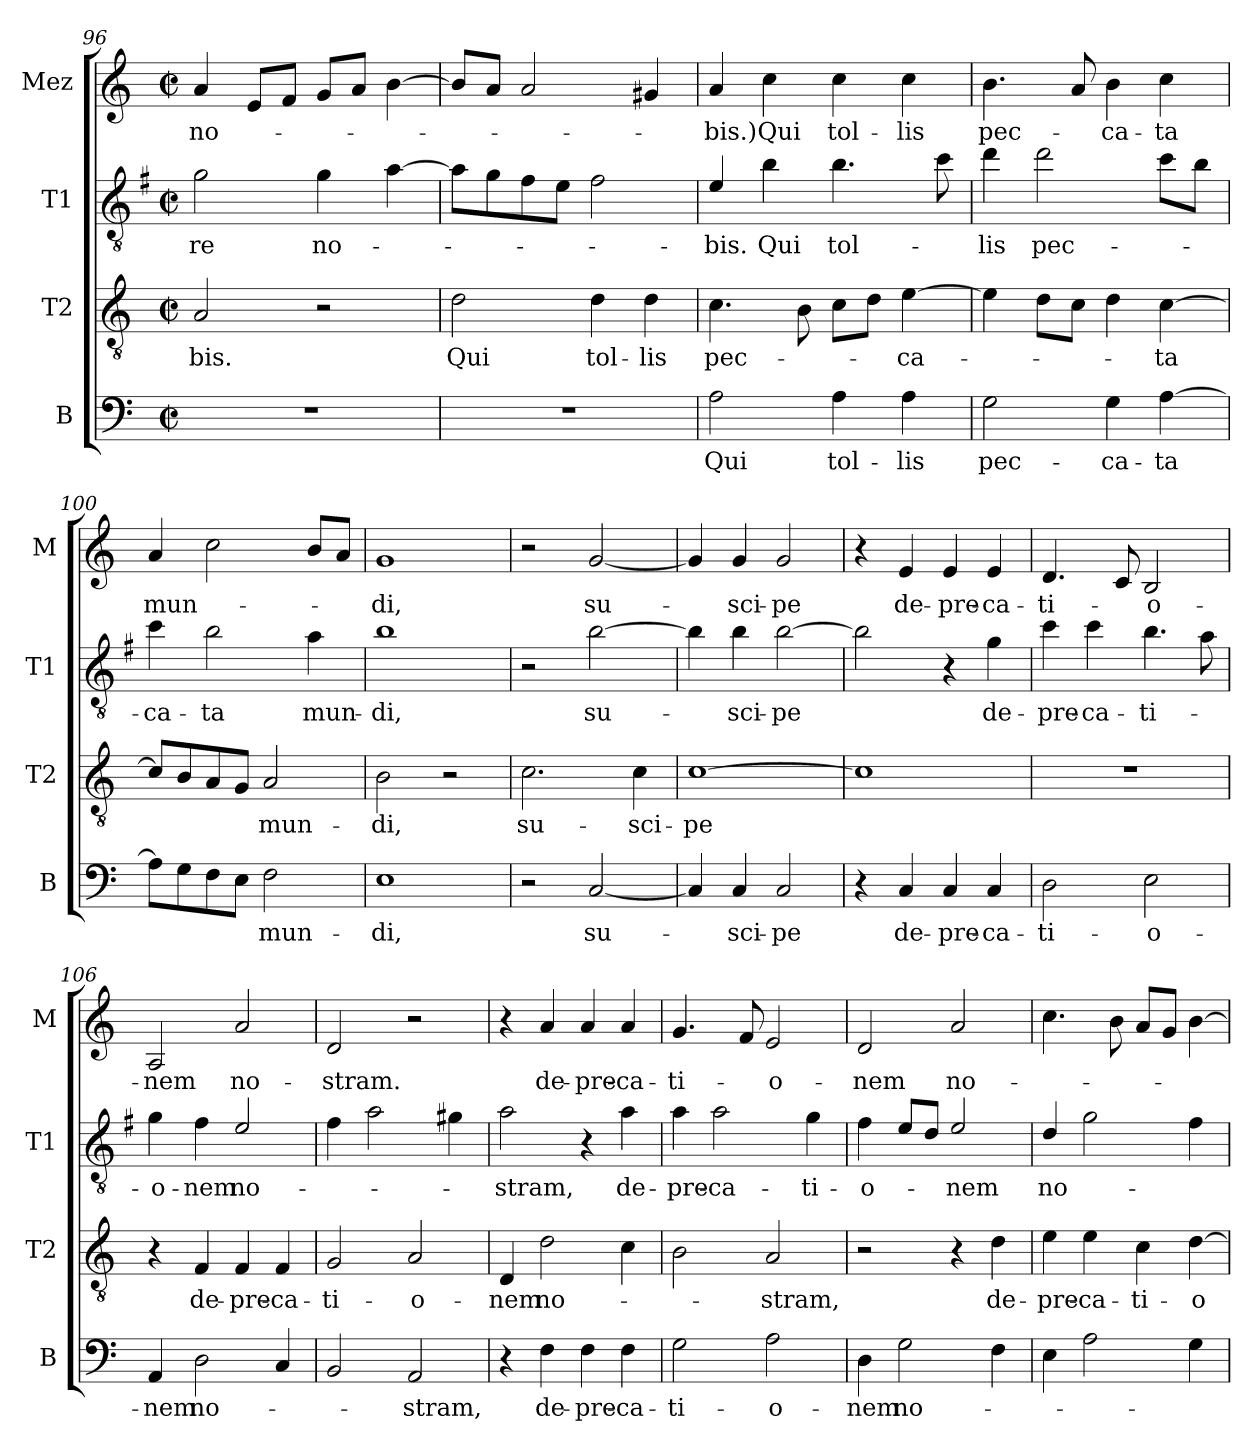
**kern	**text	**kern	**text	**kern	**text	**kern	**text
*part4	*part4	*part3	*part3	*part2	*part2	*part1	*part1
*staff4	*staff4	*staff3	*staff3	*staff2	*staff2	*staff1	*staff1
*I"B	*	*I"T2	*	*I"T1	*	*I"Mez	*
*I'B	*	*I'T2	*	*I'T1	*	*I'M	*
*clefF4	*	*clefGv2	*	*clefGv2	*	*clefG2	*
*	*	*	*	*ITrd4c7	*	*	*
*k[]	*	*k[]	*	*k[]	*	*k[]	*
*M2/2	*	*M2/2	*	*M2/2	*	*M2/2	*
*met(c|)	*	*met(c|)	*	*met(c|)	*	*met(c|)	*
=96	=96	=96	=96	=96	=96	=96	=96
!	!	!	!LO:LY:b	!	!LO:LY:b	!	!LO:LY:b
1r	.	2A/	-bis.	2c\	-re	4a/	no-
.	.	.	.	.	.	8e/L	.
.	.	.	.	.	.	8f/J	.
!	!	!	!	!	!LO:LY:b	!	!
.	.	2r	.	4c\	no-	8g/L	.
.	.	.	.	.	.	8a/J	.
.	.	.	.	[4d\	.	[4b\	.
=97	=97	=97	=97	=97	=97	=97	=97
!	!	!	!LO:LY:b	!	!	!	!
1r	.	2d\	Qui	8d\L]	.	8b/L]	.
.	.	.	.	8c\	.	8a/J	.
.	.	.	.	8B\	.	2a/	.
.	.	.	.	8A\J	.	.	.
!	!	!	!LO:LY:b	!	!	!	!
.	.	4d\	tol-	2B\	.	.	.
!	!	!	!LO:LY:b	!	!	!	!
.	.	4d\	-lis	.	.	4g#X/	.
=98	=98	=98	=98	=98	=98	=98	=98
!	!LO:LY:b	!	!LO:LY:b	!	!LO:LY:b	!	!LO:LY:b
2A\	Qui	4.c\	pec-	4A/	-bis.	4a/	-bis.)
!	!	!	!	!	!LO:LY:b	!	!LO:LY:b
.	.	.	.	4e\	Qui	4cc\	Qui
.	.	8B\	.	.	.	.	.
!	!LO:LY:b	!	!	!	!LO:LY:b	!	!LO:LY:b
4A\	tol-	8c\L	.	4.e\	tol-	4cc\	tol-
.	.	8d\J	.	.	.	.	.
!	!LO:LY:b	!	!LO:LY:b	!	!	!	!LO:LY:b
4A\	-lis	[4e\	-ca-	.	.	4cc\	-lis
.	.	.	.	8f\	.	.	.
!!LO:PB:g=z
=99	=99	=99	=99	=99	=99	=99	=99
!	!LO:LY:b	!	!	!	!LO:LY:b	!	!LO:LY:b
2G\	pec-	4e\]	.	4g\	lis	4.b\	pec-
!	!	!	!	!	!LO:LY:b	!	!
.	.	8d\L	.	2g\	pec-	.	.
.	.	8c\J	.	.	.	8a/	.
!	!LO:LY:b	!	!	!	!	!	!LO:LY:b
4G\	-ca-	4d\	.	.	.	4b\	-ca-
!	!LO:LY:b	!	!LO:LY:b	!	!	!	!LO:LY:b
[4A\	-ta	[4c\	-ta	8f\L	.	4cc\	-ta
.	.	.	.	8e\J	.	.	.
=100	=100	=100	=100	=100	=100	=100	=100
!	!	!	!	!	!LO:LY:b	!	!LO:LY:b
8A\L]	.	8c/L]	.	4f\	-ca-	4a/	mun-
8G\	.	8B/	.	.	.	.	.
!	!	!	!	!	!LO:LY:b	!	!
8F\	.	8A/	.	2e\	-ta	2cc\	.
8E\J	.	8G/J	.	.	.	.	.
!	!LO:LY:b	!	!LO:LY:b	!	!	!	!
2F\	mun-	2A/	mun-	.	.	.	.
!	!	!	!	!	!LO:LY:b	!	!
.	.	.	.	4d\	mun-	8b/L	.
.	.	.	.	.	.	8a/J	.
=101	=101	=101	=101	=101	=101	=101	=101
!	!LO:LY:b	!	!LO:LY:b	!	!LO:LY:b	!	!LO:LY:b
1E	-di,	2B\	-di,	1e	-di,	1g	-di,
.	.	2r	.	.	.	.	.
=102	=102	=102	=102	=102	=102	=102	=102
!	!	!	!LO:LY:b	!	!	!	!
2r	.	2.c\	su-	2r	.	2r	.
!	!LO:LY:b	!	!	!	!LO:LY:b	!	!LO:LY:b
[2C/	su-	.	.	[2e\	su-	[2g/	su-
!	!	!	!LO:LY:b	!	!	!	!
.	.	4c\	-sci-	.	.	.	.
=103	=103	=103	=103	=103	=103	=103	=103
!	!	!	!LO:LY:b	!	!	!	!
4C/]	.	[1c	-pe	4e\]	.	4g/]	.
!	!LO:LY:b	!	!	!	!LO:LY:b	!	!LO:LY:b
4C/	sci-	.	.	4e\	-sci-	4g/	-sci-
!	!LO:LY:b	!	!	!	!LO:LY:b	!	!LO:LY:b
2C/	-pe	.	.	[2e\	-pe	2g/	-pe
=104	=104	=104	=104	=104	=104	=104	=104
4r	.	1c]	.	2e\]	.	4r	.
!	!LO:LY:b	!	!	!	!	!	!LO:LY:b
4C/	de-	.	.	.	.	4e/	de-
!	!LO:LY:b	!	!	!	!	!	!LO:LY:b
4C/	-pre-	.	.	4r	.	4e/	-pre-
!	!LO:LY:b	!	!	!	!LO:LY:b	!	!LO:LY:b
4C/	-ca-	.	.	4c\	de-	4e/	-ca-
=105	=105	=105	=105	=105	=105	=105	=105
!	!LO:LY:b	!	!	!	!LO:LY:b	!	!LO:LY:b
2D\	-ti-	1r	.	4f\	-pre-	4.d/	-ti-
!	!	!	!	!	!LO:LY:b	!	!
.	.	.	.	4f\	-ca-	.	.
.	.	.	.	.	.	8c/	.
!	!LO:LY:b	!	!	!	!LO:LY:b	!	!LO:LY:b
2E\	-o-	.	.	4.e\	-ti-	2B/	-o-
.	.	.	.	8d\	.	.	.
!!LO:LB:g=z
=106	=106	=106	=106	=106	=106	=106	=106
!	!LO:LY:b	!	!	!	!LO:LY:b	!	!LO:LY:b
4AA/	-nem	4r	.	4c\	-o-	2A/	-nem
!	!LO:LY:b	!	!LO:LY:b	!	!LO:LY:b	!	!
2D\	no-	4F/	de-	4B\	-nem	.	.
!	!	!	!LO:LY:b	!	!LO:LY:b	!	!LO:LY:b
.	.	4F/	-pre-	2A/	no-	2a/	no-
!	!	!	!LO:LY:b	!	!	!	!
4C/	.	4F/	-ca-	.	.	.	.
=107	=107	=107	=107	=107	=107	=107	=107
!	!	!	!LO:LY:b	!	!	!	!LO:LY:b
2BB/	.	2G/	-ti-	4B\	.	2d/	-stram.
.	.	.	.	2d\	.	.	.
!	!LO:LY:b	!	!LO:LY:b	!	!	!	!
2AA/	-stram,	2A/	-o-	.	.	2r	.
.	.	.	.	4c#X\	.	.	.
=108	=108	=108	=108	=108	=108	=108	=108
!	!	!	!LO:LY:b	!	!LO:LY:b	!	!
4r	.	4D/	-nem	2d\	-stram,	4r	.
!	!LO:LY:b	!	!LO:LY:b	!	!	!	!LO:LY:b
4F\	de-	2d\	no-	.	.	4a/	de-
!	!LO:LY:b	!	!	!	!	!	!LO:LY:b
4F\	-pre-	.	.	4r	.	4a/	-pre-
!	!LO:LY:b	!	!	!	!LO:LY:b	!	!LO:LY:b
4F\	-ca-	4c\	.	4d\	de-	4a/	-ca-
=109	=109	=109	=109	=109	=109	=109	=109
!	!LO:LY:b	!	!	!	!LO:LY:b	!	!LO:LY:b
2G\	-ti-	2B\	.	4d\	-pre-	4.g/	-ti-
!	!	!	!	!	!LO:LY:b	!	!
.	.	.	.	2d\	-ca-	.	.
.	.	.	.	.	.	8f/	.
!	!LO:LY:b	!	!LO:LY:b	!	!	!	!LO:LY:b
2A\	-o-	2A/	-stram,	.	.	2e/	-o-
!	!	!	!	!	!LO:LY:b	!	!
.	.	.	.	4c\	-ti-	.	.
=110	=110	=110	=110	=110	=110	=110	=110
!	!LO:LY:b	!	!	!	!LO:LY:b	!	!LO:LY:b
4D\	-nem	2r	.	4B\	-o-	2d/	-nem
!	!LO:LY:b	!	!	!	!	!	!
2G\	no-	.	.	8A/L	.	.	.
.	.	.	.	8G/J	.	.	.
!	!	!	!	!	!LO:LY:b	!	!LO:LY:b
.	.	4r	.	2A/	-nem	2a/	no-
!	!	!	!LO:LY:b	!	!	!	!
4F\	.	4d\	de-	.	.	.	.
!!LO:LB:g=z
=111	=111	=111	=111	=111	=111	=111	=111
!	!	!	!LO:LY:b	!	!LO:LY:b	!	!
4E\	.	4e\	-pre-	4G/	no-	4.cc\	.
!	!	!	!LO:LY:b	!	!	!	!
2A\	.	4e\	-ca-	2c\	.	.	.
.	.	.	.	.	.	8b\	.
!	!	!	!LO:LY:b	!	!	!	!
.	.	4c\	-ti-	.	.	8a/L	.
.	.	.	.	.	.	8g/J	.
!	!	!	!LO:LY:b	!	!	!	!
4G\	.	[4d\	-o-	4B\	.	[4b\	.
=	=	=	=	=	=	=	=
*-	*-	*-	*-	*-	*-	*-	*-
